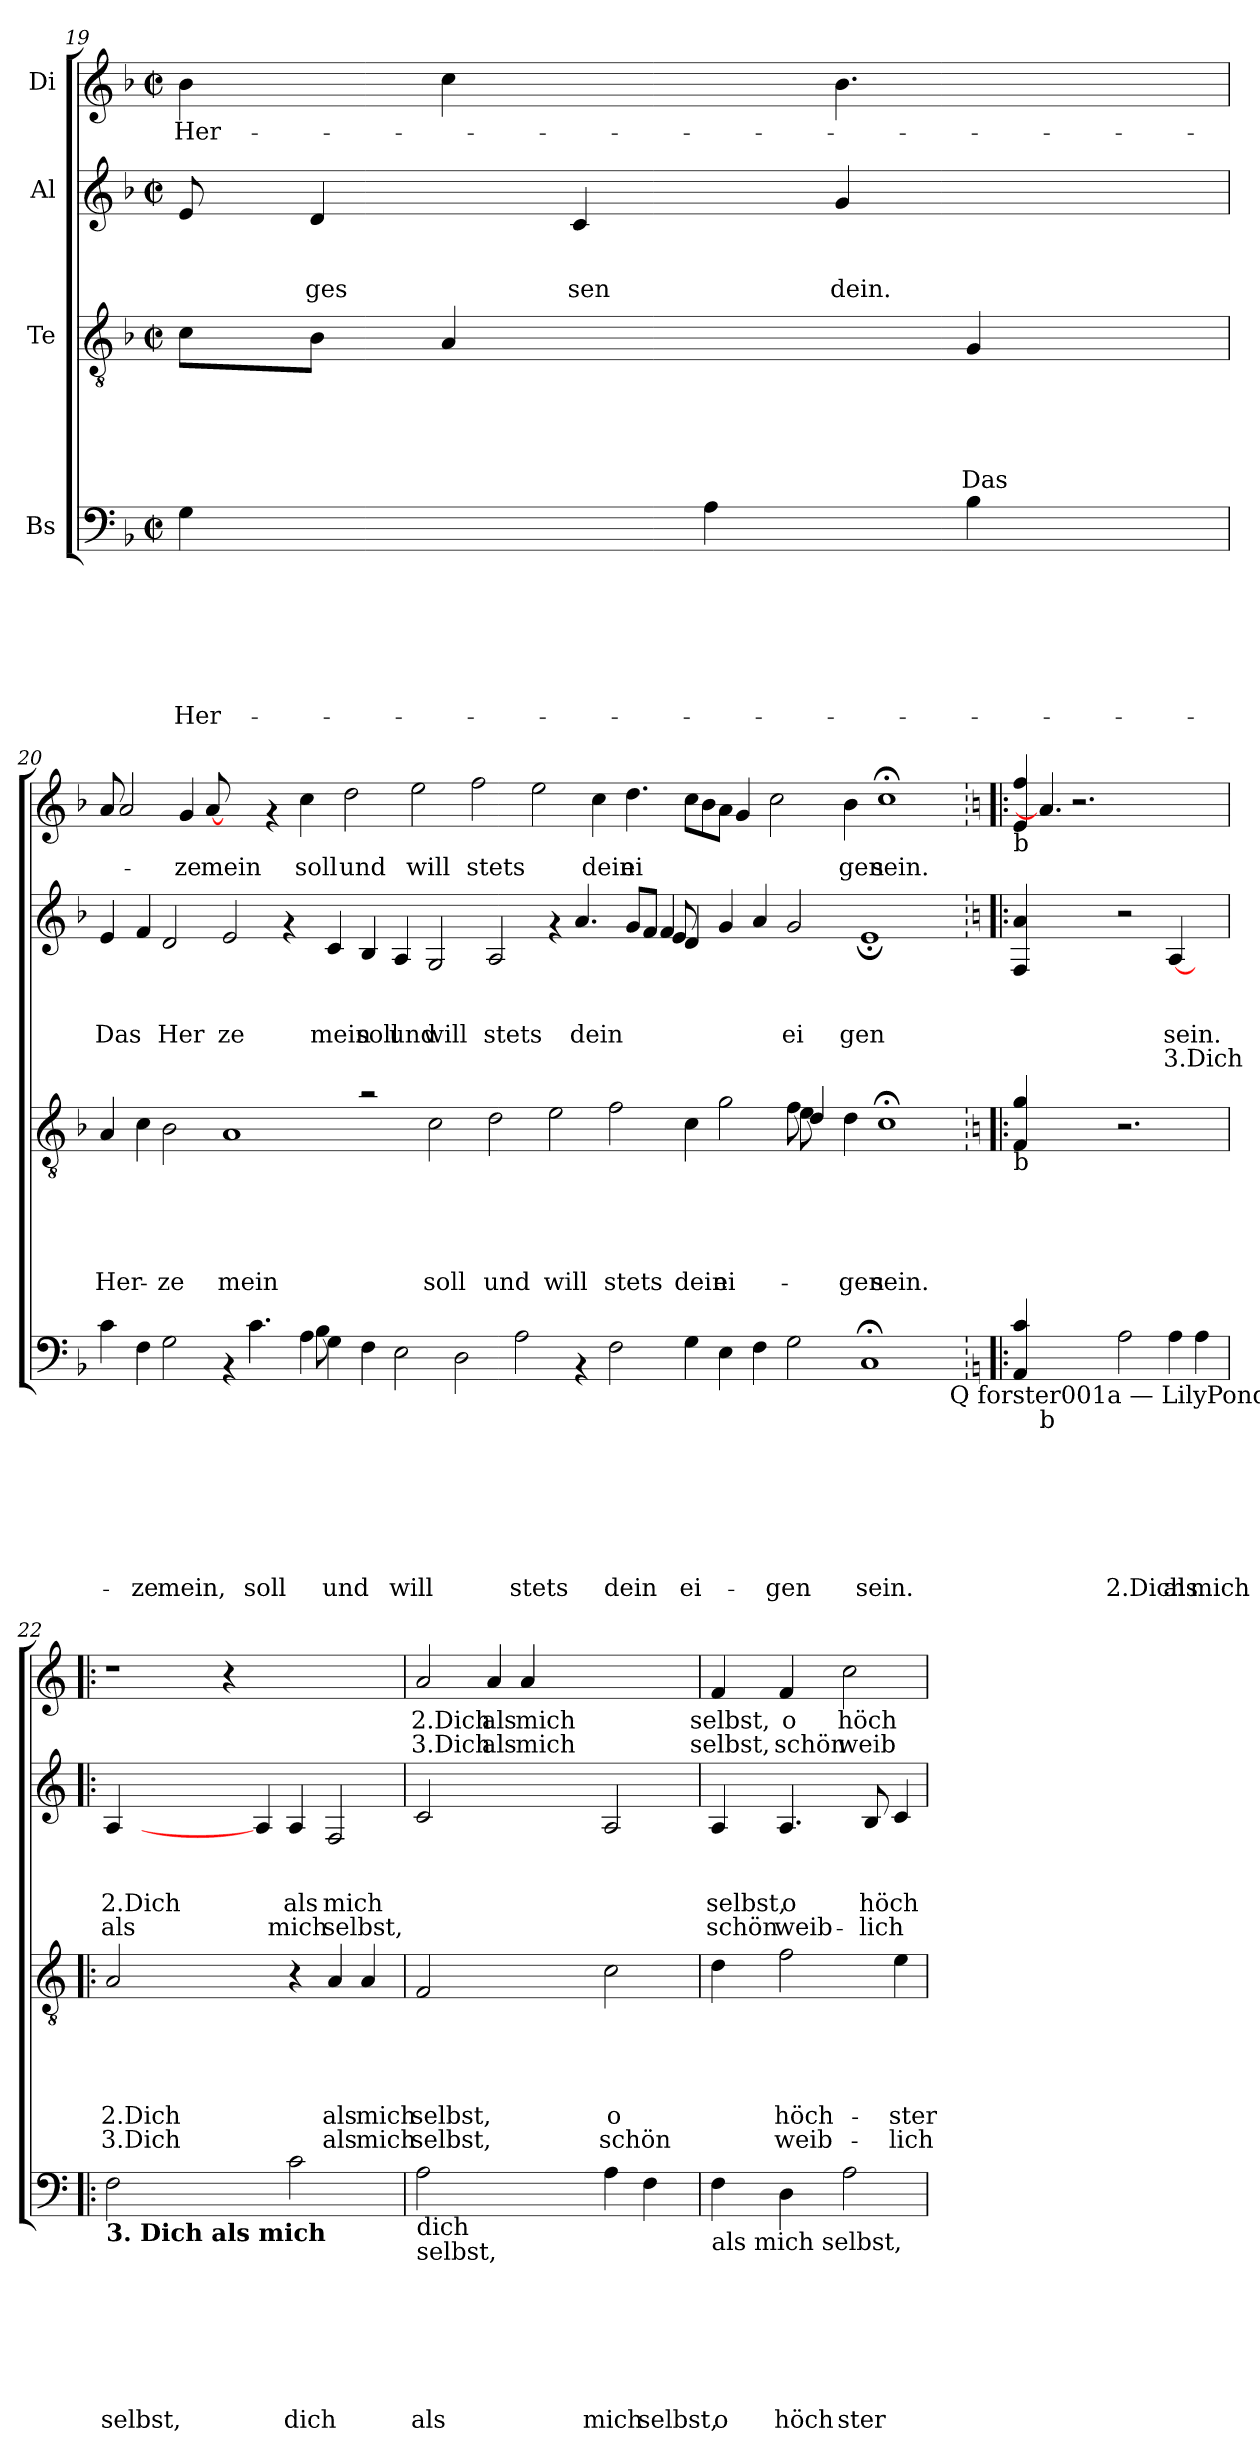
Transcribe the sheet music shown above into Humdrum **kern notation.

**kern	**text	**text	**text	**text	**text	**text	**text	**kern	**text	**text	**text	**text	**text	**text	**kern	**text	**text	**text	**text	**kern	**text	**text
*part4	*part4	*part4	*part4	*part4	*part4	*part4	*part4	*part3	*part3	*part3	*part3	*part3	*part3	*part3	*part2	*part2	*part2	*part2	*part2	*part1	*part1	*part1
*staff4	*staff4	*staff4	*staff4	*staff4	*staff4	*staff4	*staff4	*staff3	*staff3	*staff3	*staff3	*staff3	*staff3	*staff3	*staff2	*staff2	*staff2	*staff2	*staff2	*staff1	*staff1	*staff1
*I"Bs	*	*	*	*	*	*	*	*I"Te	*	*	*	*	*	*	*I"Al	*	*	*	*	*I"Di	*	*
*clefF4	*	*	*	*	*	*	*	*clefGv2	*	*	*	*	*	*	*clefG2	*	*	*	*	*clefG2	*	*
*k[b-]	*	*	*	*	*	*	*	*k[b-]	*	*	*	*	*	*	*k[b-]	*	*	*	*	*k[b-]	*	*
*F:	*	*	*	*	*	*	*	*F:	*	*	*	*	*	*	*F:	*	*	*	*	*F:	*	*
*M2/2	*	*	*	*	*	*	*	*M2/2	*	*	*	*	*	*	*M2/2	*	*	*	*	*M2/2	*	*
*met(c|)	*	*	*	*	*	*	*	*met(c|)	*	*	*	*	*	*	*met(c|)	*	*	*	*	*met(c|)	*	*
=19	=19	=19	=19	=19	=19	=19	=19	=19	=19	=19	=19	=19	=19	=19	=19	=19	=19	=19	=19	=19	=19	=19
!	!	!	!	!	!	!	!LO:LY:b:rj	!	!	!	!	!	!	!	!	!	!	!	!	!	!LO:LY:b:rj	!
4G\	.	.	.	.	.	.	Her-	8c\L	.	.	.	.	.	.	8e/	.	.	.	.	4b-\	Her-	.
!	!	!	!	!	!	!	!	!	!	!	!	!	!	!	!	!	!	!LO:LY:b:rj	!	!	!	!
.	.	.	.	.	.	.	.	8B-\J	.	.	.	.	.	.	4d/	.	.	ges	.	.	.	.
4ryy	.	.	.	.	.	.	.	4A/	.	.	.	.	.	.	.	.	.	.	.	4cc\	.	.
!	!	!	!	!	!	!	!	!	!	!	!	!	!	!	!	!	!	!LO:LY:b:rj	!	!	!	!
.	.	.	.	.	.	.	.	.	.	.	.	.	.	.	4c/	.	.	sen	.	.	.	.
4A\	.	.	.	.	.	.	.	4ryy	.	.	.	.	.	.	.	.	.	.	.	8ryy	.	.
!	!	!	!	!	!	!	!	!	!	!	!	!	!	!	!	!	!	!LO:LY:b:rj	!	!	!	!
.	.	.	.	.	.	.	.	.	.	.	.	.	.	.	4g/	.	.	dein.	.	4.b-\	.	.
!	!	!	!	!	!	!	!	!	!	!	!	!	!LO:LY:b:rj	!	!	!	!	!	!	!	!	!
4B-\	.	.	.	.	.	.	.	4G/	.	.	.	.	Das	.	.	.	.	.	.	.	.	.
.	.	.	.	.	.	.	.	.	.	.	.	.	.	.	8ryy	.	.	.	.	.	.	.
!!LO:PB:g=z
=20	=20	=20	=20	=20	=20	=20	=20	=20	=20	=20	=20	=20	=20	=20	=20	=20	=20	=20	=20	=20	=20	=20
*^	*	*	*	*	*	*	*	*	*	*	*	*	*	*	*	*	*	*	*	*	*	*
*	*^	*	*	*	*	*	*	*	*	*	*	*	*	*	*	*	*	*	*	*	*	*	*
!	!	!	!	!	!	!	!	!	!	!	!	!	!	!	!LO:LY:b:rj	!	!	!	!	!LO:LY:b:rj	!	!	!	!
*	*	*	*	*	*	*	*	*	*	*^	*	*	*	*	*	*	*^	*	*	*	*	*	*	*
4c\	1ryy	1ryy	.	.	.	.	.	.	.	4A/	1ryy	.	.	.	.	Her-	.	4e/	1ryy	.	.	Das	.	8a/	.	.
.	.	.	.	.	.	.	.	.	.	.	.	.	.	.	.	.	.	.	.	.	.	.	.	2a/	.	.
!	!	!	!	!	!	!	!	!	!LO:LY:b:rj	!	!	!	!	!	!	!	!	!	!	!	!	!	!	!	!	!
4F\	.	.	.	.	.	.	.	.	-ze	4c\	.	.	.	.	.	.	.	4f/	.	.	.	.	.	.	.	.
!	!	!	!	!	!	!	!	!	!LO:LY:b:rj	!	!	!	!	!	!	!LO:LY:b:rj	!	!	!	!	!	!LO:LY:b:rj	!	!	!	!
2G\	.	.	.	.	.	.	.	.	mein,	2B-\	.	.	.	.	.	-ze	.	2d/	.	.	.	Her	.	.	.	.
!	!	!	!	!	!	!	!	!	!	!	!	!	!	!	!	!	!	!	!	!	!	!	!	!	!LO:LY:b:rj	!
.	.	.	.	.	.	.	.	.	.	.	.	.	.	.	.	.	.	.	.	.	.	.	.	4g/	-ze	.
!	!	!	!	!	!	!	!	!	!	!	!	!	!	!	!	!	!	!	!	!	!	!	!	!	!LO:LY:b:rj	!
.	.	.	.	.	.	.	.	.	.	.	.	.	.	.	.	.	.	.	.	.	.	.	.	[8a/	mein	.
!	!	!	!	!	!	!	!	!	!	!	!	!	!	!	!	!LO:LY:b:rj	!	!	!	!	!	!LO:LY:b:rj	!	!	!	!
4rAA	2ryy	0.ryy	.	.	.	.	.	.	.	1A	0.ryy	.	.	.	.	mein	.	2e/	0.ryy	.	.	ze	.	4.ryy	.	.
!	!	!	!	!	!	!	!	!	!LO:LY:b:rj	!	!	!	!	!	!	!	!	!	!	!	!	!	!	!	!	!
4.c\	.	.	.	.	.	.	.	.	soll	.	.	.	.	.	.	.	.	.	.	.	.	.	.	.	.	.
.	.	.	.	.	.	.	.	.	.	.	.	.	.	.	.	.	.	.	.	.	.	.	.	4rf	.	.
.	8ryy	.	.	.	.	.	.	.	.	.	.	.	.	.	.	.	.	4rf	.	.	.	.	.	.	.	.
!	!	!	!	!	!	!	!	!	!	!	!	!	!	!	!	!	!	!	!	!	!	!	!	!	!LO:LY:b:rj	!
4A\	8B-\	.	.	.	.	.	.	.	.	.	.	.	.	.	.	.	.	.	.	.	.	.	.	4cc\	soll	.
!	!	!	!	!	!	!	!	!	!LO:LY:b:rj	!	!	!	!	!	!	!	!	!	!	!	!	!LO:LY:b:rj	!	!	!	!
.	4G\	.	.	.	.	.	.	.	und	.	.	.	.	.	.	.	.	4c/	.	.	.	mein	.	.	.	.
!	!	!	!	!	!	!	!	!	!	!	!	!	!	!	!	!	!	!	!	!	!	!	!	!	!LO:LY:b:rj	!
8ryy	.	.	.	.	.	.	.	.	.	.	.	.	.	.	.	.	.	.	.	.	.	.	.	2dd\	und	.
!	!	!	!	!	!	!	!	!	!	!	!	!	!	!	!	!	!	!	!	!	!	!LO:LY:b:rj	!	!	!	!
1ryy	4F\	.	.	.	.	.	.	.	.	2ra	.	.	.	.	.	.	.	4B-/	.	.	.	soll	.	.	.	.
!	!	!	!	!	!	!	!	!	!LO:LY:b:rj	!	!	!	!	!	!	!	!	!	!	!	!	!LO:LY:b:rj	!	!	!	!
.	2E\	.	.	.	.	.	.	.	will	.	.	.	.	.	.	.	.	4A/	.	.	.	und	.	.	.	.
!	!	!	!	!	!	!	!	!	!	!	!	!	!	!	!	!	!	!	!	!	!	!	!	!	!LO:LY:b:rj	!
.	.	.	.	.	.	.	.	.	.	.	.	.	.	.	.	.	.	.	.	.	.	.	.	2ee\	will	.
!	!	!	!	!	!	!	!	!	!	!	!	!	!	!	!	!LO:LY:b:rj	!	!	!	!	!	!LO:LY:b:rj	!	!	!	!
.	.	.	.	.	.	.	.	.	.	2c\	.	.	.	.	.	soll	.	2G/	.	.	.	will	.	.	.	.
.	2D\	.	.	.	.	.	.	.	.	.	.	.	.	.	.	.	.	.	.	.	.	.	.	.	.	.
!	!	!	!	!	!	!	!	!	!	!	!	!	!	!	!	!	!	!	!	!	!	!	!	!	!LO:LY:b:rj	!
.	.	.	.	.	.	.	.	.	.	.	.	.	.	.	.	.	.	.	.	.	.	.	.	2ff\	stets	.
!	!	!	!	!	!	!	!	!	!	!	!	!	!	!	!	!LO:LY:b:rj	!	!	!	!	!	!LO:LY:b:rj	!	!	!	!
1ryy	.	.	.	.	.	.	.	.	.	2d\	.	.	.	.	.	und	.	2A/	.	.	.	stets	.	.	.	.
!	!	!	!	!	!	!	!	!	!LO:LY:b:rj	!	!	!	!	!	!	!	!	!	!	!	!	!	!	!	!	!
.	2A\	.	.	.	.	.	.	.	stets	.	.	.	.	.	.	.	.	.	.	.	.	.	.	.	.	.
.	.	.	.	.	.	.	.	.	.	.	.	.	.	.	.	.	.	.	.	.	.	.	.	2ee\	.	.
!	!	!	!	!	!	!	!	!	!	!	!	!	!	!	!	!LO:LY:b:rj	!	!	!	!	!	!	!	!	!	!
.	.	.	.	.	.	.	.	.	.	2e\	.	.	.	.	.	will	.	4rf	.	.	.	.	.	.	.	.
!	!	!	!	!	!	!	!	!	!	!	!	!	!	!	!	!	!	!	!	!	!	!LO:LY:b:rj	!	!	!	!
.	4rAA	.	.	.	.	.	.	.	.	.	.	.	.	.	.	.	.	4.a/	.	.	.	dein	.	.	.	.
!	!	!	!	!	!	!	!	!	!	!	!	!	!	!	!	!	!	!	!	!	!	!	!	!	!LO:LY:b:rj	!
.	.	.	.	.	.	.	.	.	.	.	.	.	.	.	.	.	.	.	.	.	.	.	.	4cc\	dein	.
!	!	!	!	!	!	!	!	!	!LO:LY:b:rj	!	!	!	!	!	!	!LO:LY:b:rj	!	!	!	!	!	!	!	!	!	!
1ryy	2F\	1..ryy	.	.	.	.	.	.	dein	2f\	1ryy	.	.	.	.	stets	.	.	4.ryy	.	.	.	.	.	.	.
!	!	!	!	!	!	!	!	!	!	!	!	!	!	!	!	!	!	!	!	!	!	!	!	!	!LO:LY:b:rj	!
.	.	.	.	.	.	.	.	.	.	.	.	.	.	.	.	.	.	8g/L	.	.	.	.	.	4.dd\	ei	.
.	.	.	.	.	.	.	.	.	.	.	.	.	.	.	.	.	.	8f/J	.	.	.	.	.	.	.	.
.	.	.	.	.	.	.	.	.	.	.	.	.	.	.	.	.	.	4f/	8e/	.	.	.	.	.	.	.
!	!	!	!	!	!	!	!	!	!LO:LY:b:rj	!	!	!	!	!	!	!LO:LY:b:rj	!	!	!	!	!	!	!	!	!	!
.	4G\	.	.	.	.	.	.	.	ei-	4c\	.	.	.	.	.	dein	.	.	4d/	.	.	.	.	8cc\L	.	.
.	.	.	.	.	.	.	.	.	.	.	.	.	.	.	.	.	.	8ryy	.	.	.	.	.	8b-\	.	.
!	!	!	!	!	!	!	!	!	!	!	!	!	!	!	!	!LO:LY:b:rj	!	!	!	!	!	!	!	!	!	!
.	4E\	.	.	.	.	.	.	.	.	2g\	.	.	.	.	.	ei-	.	1ryy	4g/	.	.	.	.	8a\J	.	.
.	.	.	.	.	.	.	.	.	.	.	.	.	.	.	.	.	.	.	.	.	.	.	.	4g/	.	.
1...ryy	4F\	.	.	.	.	.	.	.	.	.	4.ryy	.	.	.	.	.	.	.	4a/	.	.	.	.	.	.	.
.	.	.	.	.	.	.	.	.	.	.	.	.	.	.	.	.	.	.	.	.	.	.	.	2cc\	.	.
!	!	!	!	!	!	!	!	!	!LO:LY:b:rj	!	!	!	!	!	!	!	!	!	!	!	!	!LO:LY:b:rj	!	!	!	!
.	2G\	.	.	.	.	.	.	.	-gen	8f\	.	.	.	.	.	.	.	.	2g/	.	.	ei	.	.	.	.
.	.	.	.	.	.	.	.	.	.	4d/	8e\	.	.	.	.	.	.	.	.	.	.	.	.	.	.	.
.	.	.	.	.	.	.	.	.	.	.	1ryy	.	.	.	.	.	.	.	.	.	.	.	.	.	.	.
!	!	!	!	!	!	!	!	!	!	!	!	!	!	!	!	!LO:LY:b:rj	!	!	!	!	!	!	!	!	!LO:LY:b:rj	!
.	.	.	.	.	.	.	.	.	.	4d\	.	.	.	.	.	-gen	.	.	.	.	.	.	.	4b-\	gen	.
!	!	!	!	!	!	!	!	!	!LO:LY:b:rj	!	!	!	!	!	!	!	!	!	!	!	!	!LO:LY:b:rj	!	!	!	!
.	1ryy	1C;<	.	.	.	.	.	.	sein.	.	.	.	.	.	.	.	.	1ryy	1e;<	.	.	gen	.	.	.	.
!	!	!	!	!	!	!	!	!	!	!	!	!	!	!	!	!LO:LY:b:rj	!	!	!	!	!	!	!	!	!LO:LY:b:rj	!
.	.	.	.	.	.	.	.	.	.	1c;<	.	.	.	.	.	sein.	.	.	.	.	.	.	.	1cc;	sein.	.
.	.	.	.	.	.	.	.	.	.	.	4.ryy	.	.	.	.	.	.	.	.	.	.	.	.	.	.	.
!	!LO:TX:b:t=Q forster001a — LilyPond typesetting&colon; Hans Adler 2017-11-25 — CC-BY-NC 4.0 Q	!	!	!	!	!	!	!	!	!	!	!	!	!	!	!	!	!	!	!	!	!	!	!	!	!
.	8ryy	8ryy	.	.	.	.	.	.	.	.	.	.	.	.	.	.	.	8ryy	8ryy	.	.	.	.	.	.	.
*v	*v	*v	*	*	*	*	*	*	*	*	*	*	*	*	*	*	*	*v	*v	*	*	*	*	*	*	*
*	*	*	*	*	*	*	*	*v	*v	*	*	*	*	*	*	*	*	*	*	*	*	*	*
!!LO:PB:g=z
=21!:	=21!:	=21!:	=21!:	=21!:	=21!:	=21!:	=21!:	=21!:	=21!:	=21!:	=21!:	=21!:	=21!:	=21!:	=21!:	=21!:	=21!:	=21!:	=21!:	=21!:	=21!:	=21!:
*k[]	*	*	*	*	*	*	*	*k[]	*	*	*	*	*	*	*k[]	*	*	*	*	*k[]	*	*
*C:	*	*	*	*	*	*	*	*C:	*	*	*	*	*	*	*C:	*	*	*	*	*C:	*	*
*^	*	*	*	*	*	*	*	*	*	*	*	*	*	*	*^	*	*	*	*	*	*	*
*	*^	*	*	*	*	*	*	*	*	*	*	*	*	*	*	*	*	*	*	*	*	*	*	*
!	!	!	!	!	!	!	!	!	!	!	!	!	!	!	!	!	!	!	!	!	!	!	!LO:TX:b:t=b	!	!
!	!	!	!	!	!	!	!	!	!	!	!	!	!	!	!	!	!LO:TX:b:t=b	!	!	!	!	!	!	!	!
!	!	!	!	!	!	!	!	!	!	!LO:TX:b:t=b	!	!	!	!	!	!	!	!	!	!	!	!	!	!	!
*v	*v	*v	*	*	*	*	*	*	*	*	*	*	*	*	*	*	*v	*v	*	*	*	*	*	*	*
4AA/ 4c/	.	.	.	.	.	.	.	4F/ 4g/	.	.	.	.	.	.	4F/ 4a/	.	.	.	.	4e/ 4ff/	.	.
!LO:TX:b:t=b	!	!	!	!	!	!	!	!	!	!	!	!	!	!	!	!	!	!	!	!	!	!
1ryy	.	.	.	.	.	.	.	1ryy	.	.	.	.	.	.	1ryy	.	.	.	.	4.a/]	.	.
.	.	.	.	.	.	.	.	.	.	.	.	.	.	.	.	.	.	.	.	2.r	.	.
!	!	!	!	!	!	!	!LO:LY:b:rj	!	!	!	!	!	!	!	!	!	!	!	!	!	!	!
2A\	.	.	.	.	.	.	2.Dich	2.r	.	.	.	.	.	.	2r	.	.	.	.	.	.	.
.	.	.	.	.	.	.	.	.	.	.	.	.	.	.	.	.	.	.	.	2..ryy	.	.
!	!	!	!	!	!	!	!LO:LY:b:rj	!	!	!	!	!	!	!	!	!	!	!LO:LY:b:rj	!LO:LY:b:rj	!	!	!
4A\	.	.	.	.	.	.	als	.	.	.	.	.	.	.	[4A/	.	.	sein.	3.Dich	.	.	.
!	!	!	!	!	!	!	!LO:LY:b:rj	!	!	!	!	!	!	!	!	!	!	!	!	!	!	!
4A\	.	.	.	.	.	.	mich	4ryy	.	.	.	.	.	.	4ryy	.	.	.	.	.	.	.
=22	=22	=22	=22	=22	=22	=22	=22	=22	=22	=22	=22	=22	=22	=22	=22	=22	=22	=22	=22	=22	=22	=22
!LO:TX:b:B:t=3. Dich als mich	!	!	!	!	!	!	!	!	!	!	!	!	!	!	!	!	!	!	!	!	!	!
!	!	!	!	!	!	!	!LO:LY:b:rj	!	!	!	!	!	!LO:LY:b:rj	!LO:LY:b:rj	!	!	!	!LO:LY:b:rj	!LO:LY:b:rj	!	!	!
2F\	.	.	.	.	.	.	selbst,	2A/	.	.	.	.	2.Dich	3.Dich	4A/	.	.	2.Dich	als	1r	.	.
.	.	.	.	.	.	.	.	.	.	.	.	.	.	.	1ryy	.	.	.	.	.	.	.
1ryy	.	.	.	.	.	.	.	1ryy	.	.	.	.	.	.	.	.	.	.	.	.	.	.
.	.	.	.	.	.	.	.	.	.	.	.	.	.	.	.	.	.	.	.	4r	.	.
.	.	.	.	.	.	.	.	.	.	.	.	.	.	.	4A/]	.	.	.	.	1ryy	.	.
!	!	!	!	!	!	!	!LO:LY:b:rj	!	!	!	!	!	!	!	!	!	!	!LO:LY:b:rj	!LO:LY:b:rj	!	!	!
2c\	.	.	.	.	.	.	dich	4r	.	.	.	.	.	.	4A/	.	.	als	mich	.	.	.
!	!	!	!	!	!	!	!	!	!	!	!	!	!LO:LY:b:rj	!LO:LY:b:rj	!	!	!	!LO:LY:b:rj	!LO:LY:b:rj	!	!	!
.	.	.	.	.	.	.	.	4A/	.	.	.	.	als	als	2F/	.	.	mich	selbst,	.	.	.
!	!	!	!	!	!	!	!	!	!	!	!	!	!LO:LY:b:rj	!LO:LY:b:rj	!	!	!	!	!	!	!	!
4ryy	.	.	.	.	.	.	.	4A/	.	.	.	.	mich	mich	.	.	.	.	.	.	.	.
=23	=23	=23	=23	=23	=23	=23	=23	=23	=23	=23	=23	=23	=23	=23	=23	=23	=23	=23	=23	=23	=23	=23
!LO:TX:b:t=dich	!	!	!	!	!	!	!	!	!	!	!	!	!	!	!	!	!	!	!	!	!	!
!LO:TX:b:t=selbst,	!	!	!	!	!	!	!	!	!	!	!	!	!	!	!	!	!	!	!	!	!	!
!	!	!	!	!	!	!	!LO:LY:b:rj	!	!	!	!	!	!LO:LY:b:rj	!LO:LY:b:rj	!	!	!	!	!	!	!LO:LY:a:rj	!LO:LY:a:rj
2A\	.	.	.	.	.	.	als	2F/	.	.	.	.	selbst,	selbst,	2c/	.	.	.	.	2a/	2.Dich	3.Dich
!	!	!	!	!	!	!	!	!	!	!	!	!	!	!	!	!	!	!	!	!	!LO:LY:a:rj	!LO:LY:a:rj
1ryy	.	.	.	.	.	.	.	1ryy	.	.	.	.	.	.	1ryy	.	.	.	.	4a/	als	als
!	!	!	!	!	!	!	!	!	!	!	!	!	!	!	!	!	!	!	!	!	!LO:LY:a:rj	!LO:LY:a:rj
.	.	.	.	.	.	.	.	.	.	.	.	.	.	.	.	.	.	.	.	4a/	mich	mich
.	.	.	.	.	.	.	.	.	.	.	.	.	.	.	.	.	.	.	.	1ryy	.	.
!	!	!	!	!	!	!	!LO:LY:b:rj	!	!	!	!	!	!LO:LY:b:rj	!LO:LY:b:rj	!	!	!	!	!	!	!	!
4A\	.	.	.	.	.	.	mich	2c\	.	.	.	.	o	schön	2A/	.	.	.	.	.	.	.
!	!	!	!	!	!	!	!LO:LY:b:rj	!	!	!	!	!	!	!	!	!	!	!	!	!	!	!
4F\	.	.	.	.	.	.	selbst,	.	.	.	.	.	.	.	.	.	.	.	.	.	.	.
=24	=24	=24	=24	=24	=24	=24	=24	=24	=24	=24	=24	=24	=24	=24	=24	=24	=24	=24	=24	=24	=24	=24
!LO:TX:b:t=als mich selbst,	!	!	!	!	!	!	!	!	!	!	!	!	!	!	!	!	!	!	!	!	!	!
!	!	!	!	!	!	!	!LO:LY:b:rj	!	!	!	!	!	!	!	!	!	!	!LO:LY:b:rj	!LO:LY:b:rj	!	!LO:LY:a:rj	!LO:LY:a:rj
4F\	.	.	.	.	.	.	o	4d\	.	.	.	.	.	.	4A/	.	.	selbst,	schön	4f/	selbst,	selbst,
!	!	!	!	!	!	!	!LO:LY:b:rj	!	!	!	!	!	!LO:LY:b:rj	!LO:LY:b:rj	!	!	!	!LO:LY:b:rj	!LO:LY:b:rj	!	!LO:LY:a:rj	!LO:LY:a:rj
4D\	.	.	.	.	.	.	höch	2f\	.	.	.	.	höch-	weib-	4.A/	.	.	o	weib-	4f/	o	schön
!	!	!	!	!	!	!	!LO:LY:b:rj	!	!	!	!	!	!	!	!	!	!	!	!	!	!LO:LY:a:rj	!LO:LY:a:rj
2A\	.	.	.	.	.	.	ster	.	.	.	.	.	.	.	.	.	.	.	.	2cc\	höch-	weib
!	!	!	!	!	!	!	!	!	!	!	!	!	!	!	!	!	!	!LO:LY:b:rj	!LO:LY:b:rj	!	!	!
.	.	.	.	.	.	.	.	.	.	.	.	.	.	.	8B/	.	.	höch	-lich	.	.	.
!	!	!	!	!	!	!	!	!	!	!	!	!	!LO:LY:b:rj	!LO:LY:b:rj	!	!	!	!	!	!	!	!
.	.	.	.	.	.	.	.	4e\	.	.	.	.	-ster	-lich	4c/	.	.	.	.	.	.	.
=	=	=	=	=	=	=	=	=	=	=	=	=	=	=	=	=	=	=	=	=	=	=
*-	*-	*-	*-	*-	*-	*-	*-	*-	*-	*-	*-	*-	*-	*-	*-	*-	*-	*-	*-	*-	*-	*-
